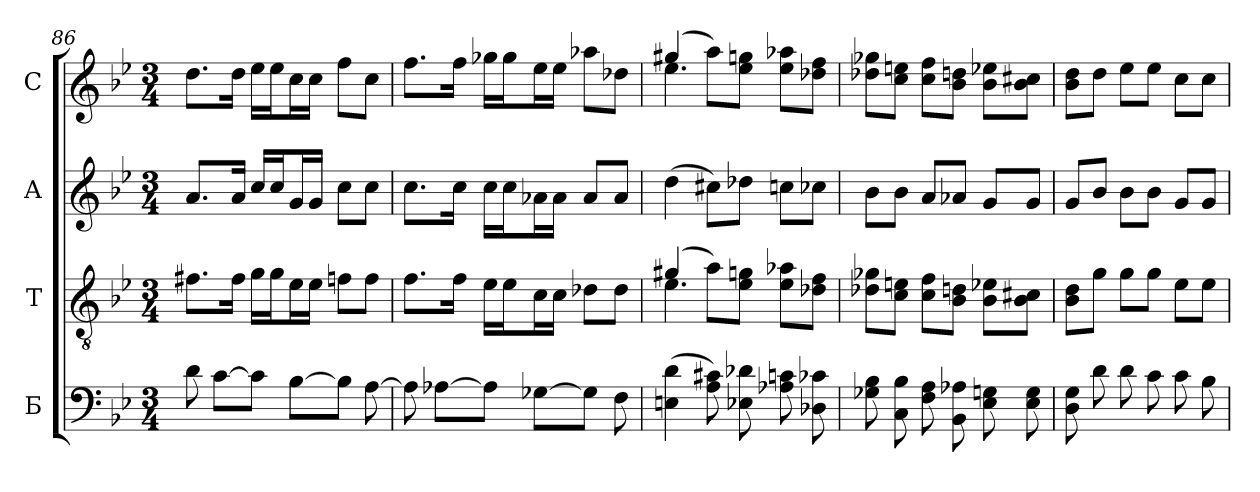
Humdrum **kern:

**kern	**kern	**kern	**kern
*part4	*part3	*part2	*part1
*staff4	*staff3	*staff2	*staff1
*I"Б	*I"Т	*I"А	*I"С
*clefF4	*clefGv2	*clefG2	*clefG2
*k[b-e-]	*k[b-e-]	*k[b-e-]	*k[b-e-]
*B-:	*B-:	*B-:	*B-:
*M3/4	*M3/4	*M3/4	*M3/4
=86	=86	=86	=86
8d\	8.f#X\L	8.a/L	8.dd\L
[>8c\L	.	.	.
.	16f#\Jk	16a/Jk	16dd\Jk
8c\J]	16g\LL	16cc/LL	16ee-\LL
.	16g\J	16cc/J	16ee-\J
[>8B-\L	16e-\L	16g/L	16cc\L
.	16e-\JJ	16g/JJ	16cc\JJ
8B-\J]	8fn\L	8cc\L	8ff\L
[<8A\	8f\J	8cc\J	8cc\J
!!LO:LB:g=z
=87	=87	=87	=87
8A\]	8.f\L	8.cc\L	8.ff\L
[>8A-X\L	.	.	.
.	16f\Jk	16cc\Jk	16ff\Jk
8A-\J]	16e-\LL	16cc\LL	16gg-X\LL
.	16e-\J	16cc\J	16gg-\J
[>8G-X\L	16c\L	16a-X\L	16ee-\L
.	16c\JJ	16a-\JJ	16ee-\JJ
8G-\J]	8d-X\L	8a-/L	8aa-X\L
8F\	8d-\J	8a-/J	8dd-X\J
=88	=88	=88	=88
*	*^	*	*^
(>4En\ 4d\	4.e-\	(4g#X/	(>4dd\	4.ee-\	(4gg#X/
8A\ 8c#X\)	.	8a\L)	8cc#X\L)	.	8aa\L)
8E-X\ 8d-X\	4.ryy	8e-\ 8gn\J	8dd-X\J	4.ryy	8ee-\ 8ggn\J
8A-X\ 8cn\	.	8e-\ 8a-X\L	8ccn\L	.	8ee-\ 8aa-X\L
8D-X\ 8c-X\	.	8d-X\ 8f\J	8cc-X\J	.	8dd-X\ 8ff\J
*	*v	*v	*	*v	*v
=89	=89	=89	=89
8G-X\ 8B-\	8d-X\ 8g-X\L	8b-\L	8dd-X\ 8gg-X\L
8C\ 8B-\	8c\ 8en\J	8b-\J	8cc\ 8een\J
8F\ 8A\	8c\ 8f\L	8a/L	8cc\ 8ff\L
8BB-\ 8A-X\	8B-\ 8dn\J	8a-X/J	8b-\ 8ddn\J
8E-\ 8Gn\	8B-\ 8e-X\L	8g/L	8b-\ 8ee-X\L
8E-\ 8G\	8B-\ 8c#X\J	8g/J	8b-\ 8cc#X\J
!!LO:LB:g=z
=90	=90	=90	=90
8D\ 8G\	8B-\ 8d\L	8g/L	8b-\ 8dd\L
8d\	8g\J	8b-/J	8dd\J
8d\	8g\L	8b-\L	8ee-\L
8c\	8g\J	8b-\J	8ee-\J
8c\	8e-\L	8g/L	8cc\L
8B-\	8e-\J	8g/J	8cc\J
=	=	=	=
*-	*-	*-	*-
